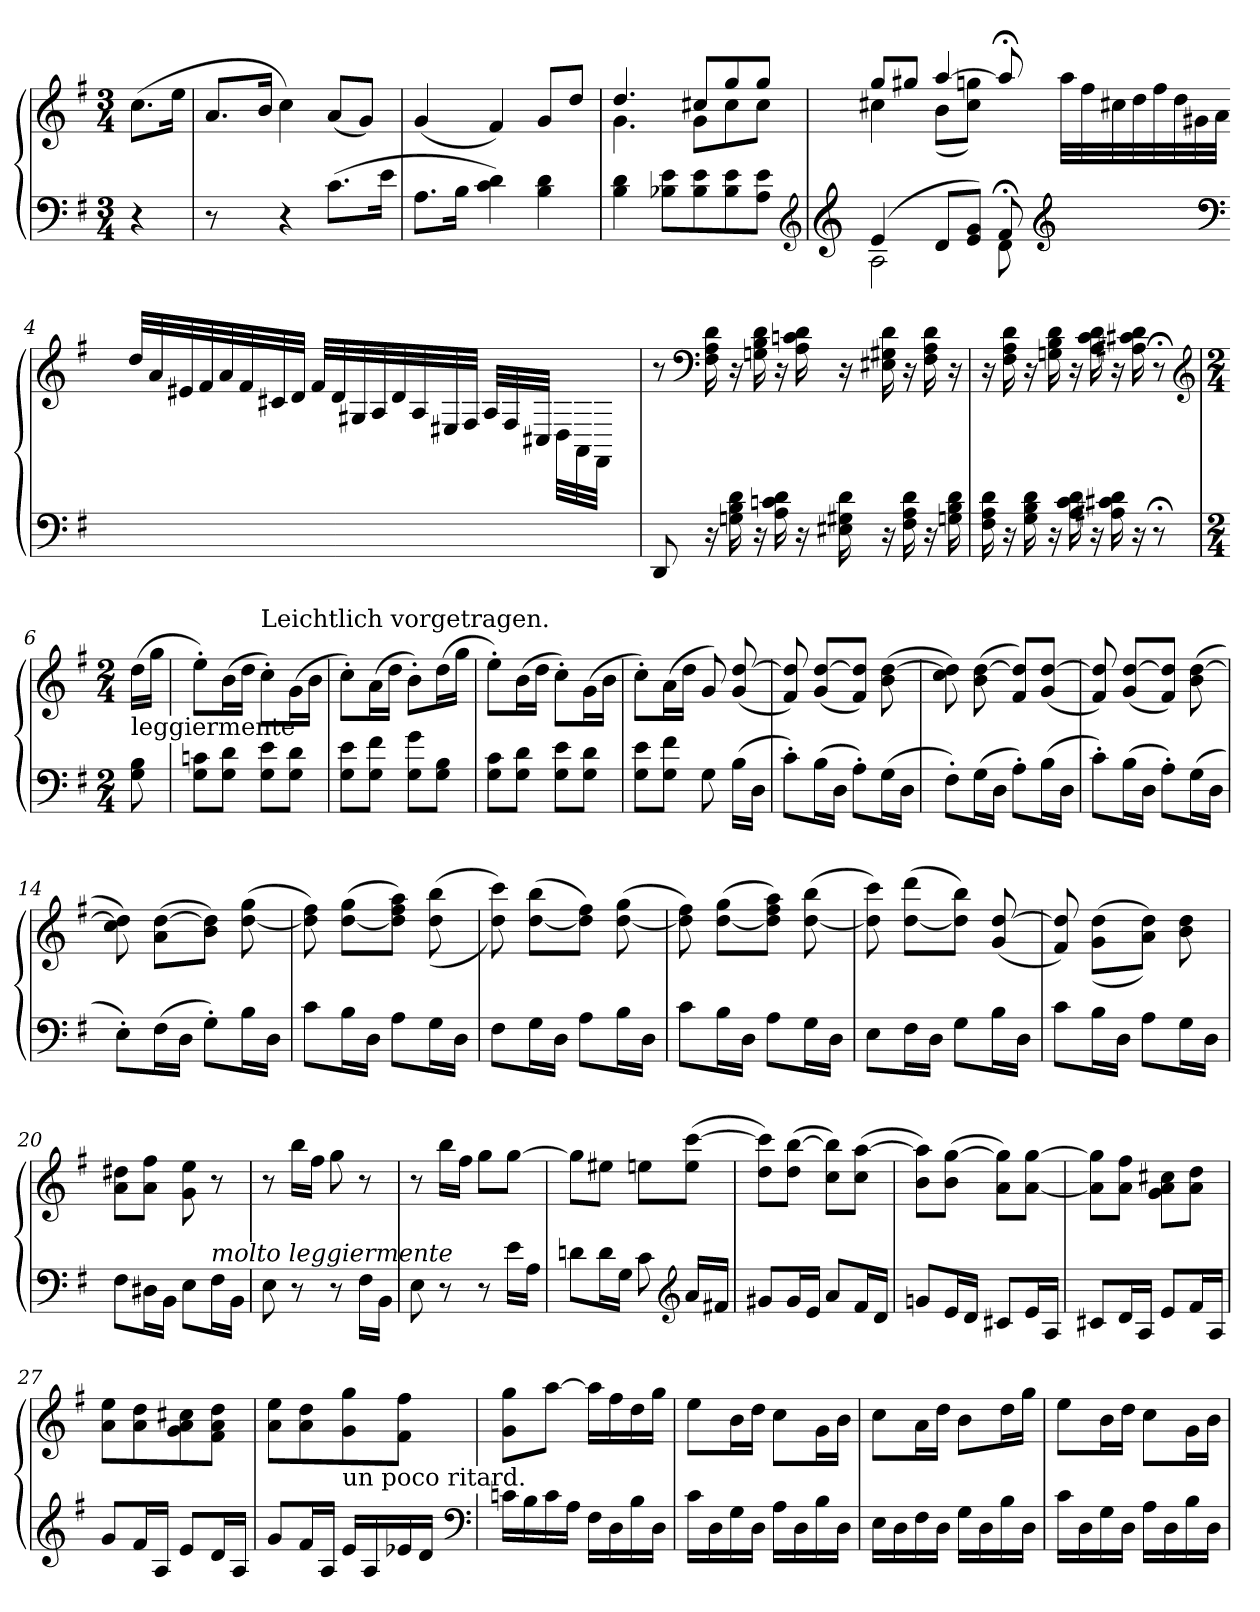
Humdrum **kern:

**kern	**kern
*part1	*part1
*staff2	*staff1
*clefF4	*clefG2
*k[f#]	*k[f#]
*G:	*G:
*M3/4	*M3/4
=	=
4r	(>8.cc\L
.	16ee\Jk
=1	=1
8r	8.a/L
8ryy	.
.	16b/Jk
4r	4cc\)
(>8.c\L	(<8a/L
.	8g/J)
16e\Jk	.
=2	=2
8.A\L	(<4g/
16B\Jk	.
4c\ 4d\)	4f#/)
4B\ 4d\	8g/L
.	8dd/J
=3	=3
*	*^
4B\ 4d\	4.dd/	4.g\
8B-X\ 8e\L	.	.
8B-\ 8e\	8cc#X/L	8g\L
8B-\ 8e\	8gg/	8cc#\
8A\ 8e\J	8gg/J	8cc#\J
*clefG2	*	*
=4	=4	=4
*clefG2	*	*
*^	*	*
(>4e/	2A\	8gg/L	4cc#X\
.	.	8gg#X/J	.
8d/L	.	[4aa/	(<8b\L
8e/ 8g/J)	.	.	8cc#\ 8ggn\J)
8f#;</	8d\	8aa;</]	4ryy
*clefG2	*	*	*
8ryy	8ryy	32aa!\LLL	.
.	.	32ff#!\	.
.	.	32cc#X!\	.
.	.	32dd!\	.
8ryy	8ryy	32ff#!\	8ryy
.	.	32dd!\	.
.	.	32g#X!\	.
.	.	32a!\JJJ	.
*v	*v	*	*
*	*v	*v
*clefF4	*
!!LO:LB:g=z
=4-	=4-
8ryy	8ryy
8ryy	32dd!/LLL
.	32a!/
.	32e#X!/
.	32f#!/
4ryy	32a!/
.	32f#!/
.	32c#X!/
.	32d!/JJJ
.	32f#!\LLL
.	32d!\
.	32G#X!/
.	32A!/
4..ryy	32d!/
.	32A!/
.	32E#X!/
.	32F#!/JJJ
.	32A!/LLL
.	32F#!/
.	32C#X!/JJJ
.	32D!\LLL
.	32AA!\
.	32FF#!\JJJ
.	8ryy
=5	=5
8DD/	8r
*	*clefF4
16r	16F#\ 16A\ 16d\
16Gn\ 16B\ 16d\	16r
16r	16Gn\ 16B\ 16d\
16A\ 16cn\ 16d\	16r
16r	16A\ 16cn\ 16d\
16E#X\ 16G#X\ 16d\	16r
16r	16E#X\ 16G#X\ 16d\
16F#\ 16A\ 16d\	16r
16r	16F#\ 16A\ 16d\
16Gn\ 16B\ 16d\	16r
=6	=6
16F#\ 16A\ 16d\	16r
16r	16F#\ 16A\ 16d\
16G\ 16B\ 16d\	16r
16r	16Gn\ 16B\ 16d\
16A\ 16c\ 16d\	16r
16r	16A\ 16c\ 16d\
16A#X\ 16c#X\ 16d\	16r
16r	16A#X\ 16c#X\ 16d\
8r;<	8r;<
*	*clefG2
!!LO:PB:g=z
=6	=6
*M2/4	*M2/4
!	!LO:TX:b:t=leggiermente
8G\ 8B\	(>16dd\LL
.	16gg\JJ
=7	=7
8G\ 8cn\L	8ee'\L)
8G\ 8d\J	(>16b\L
.	16dd\JJ
!	!LO:TX:a:t=Leichtlich vorgetragen.
8G\ 8e\L	8cc'\L)
8G\ 8d\J	(>16g\L
.	16b\JJ
=8	=8
8G\ 8e\L	8cc'\L)
8G\ 8f#\J	(>16a\L
.	16dd\JJ
8G\ 8g\L	8b'\L)
8G\ 8B\J	(>16dd\L
.	16gg\JJ
=9	=9
8G\ 8c\L	8ee'\L)
8G\ 8d\J	(>16b\L
.	16dd\JJ
8G\ 8e\L	8cc'\L)
8G\ 8d\J	(>16g\L
.	16b\JJ
=10	=10
8G\ 8e\L	8cc'\L)
8G\ 8f#\J	(>16a\L
.	16dd\JJ
8G\	8g/)
(>16B\LL	(<8g/ [8dd/
16D\JJ	.
=11	=11
8c'\L)	8f#/ 8dd]/)
(>16B\L	(<8g/ [8dd/L
16D\JJ	.
8A'\L)	8f#/ 8dd]/J)
(>16G\L	(<8b\ [8dd\
16D\JJ	.
=12	=12
8F#'\L)	8cc\ 8dd]\)
(>16G\L	(<8b\ [8dd\
16D\JJ	.
8A'\L)	8f#/ 8dd]/L)
(>16B\L	(<8g/ [8dd/J
16D\JJ	.
!!LO:LB:g=z
=13	=13
8c'\L)	8f#/ 8dd]/)
(>16B\L	(<8g/ [8dd/L
16D\JJ	.
8A'\L)	8f#/ 8dd]/J)
(>16G\L	(<8b\ [8dd\
16D\JJ	.
=14	=14
8E'\L)	8cc\ 8dd]\)
(>16F#\L	(<8a\ [8dd\L
16D\JJ	.
8G'\L)	8b\ 8dd]\J)
16B\L	(>[8dd\ 8gg\
16D\JJ	.
=15	=15
8c\L	8dd]\ 8ff#\)
16B\L	(>[8dd\ 8gg\L
16D\JJ	.
8A\L	8dd]\ 8ff#\ 8aa\J)
16G\L	(>(<8dd\ 8bb\
16D\JJ	.
=16	=16
8F#\L	8dd\ 8ccc\))
16G\L	(>[8dd\ 8bb\L
16D\JJ	.
8A\L	8dd]\ 8ff#\J)
16B\L	(>[8dd\ 8gg\
16D\JJ	.
=17	=17
8c\L	8dd]\ 8ff#\)
16B\L	(>[8dd\ 8gg\L
16D\JJ	.
8A\L	8dd]\ 8ff#\ 8aa\J)
16G\L	(>[8dd\ 8bb\
16D\JJ	.
=18	=18
8E\L	8dd]\ 8ccc\)
16F#\L	(>[8dd\ 8ddd\L
16D\JJ	.
8G\L	8dd]\ 8bb\J)
16B\L	(<8g/ [8dd/
16D\JJ	.
!!LO:LB:g=z
=19	=19
8c\L	8f#/ 8dd]/)
16B\L	(>(<8g\ 8dd\L
16D\JJ	.
8A\L	8a\ 8dd\J))
16G\L	8b\ 8dd\
16D\JJ	.
=20	=20
8F#\L	8a\ 8dd#X\L
16D#X\L	8a\ 8ff#\J
16BB\JJ	.
8E\L	8g\ 8ee\
!LO:TX:a:i:t=molto leggiermente	!
16F#\L	8r
16BB\JJ	.
=21	=21
8E\	8r
8r	16bb\LL
.	16ff#\JJ
8r	8gg\
16F#\LL	8r
16BB\JJ	.
=22	=22
8E\	8r
8r	16bb\LL
.	16ff#\JJ
8r	8gg\L
16e\LL	[8gg\J
16A\JJ	.
=23	=23
8dn\L	8gg\L]
16d\L	8ee#X\J
16G\JJ	.
8c\	8een\L
*clefG2	*
16a/LL	(<8ee\ [8ccc\J
16f#X/JJ	.
=24	=24
8g#X/L	8dd\ 8ccc]\L)
16g#/L	(<8dd\ [8bb\J
16e/JJ	.
8a/L	8cc\ 8bb]\L)
16f#/L	(<8cc\ [8aa\J
16d/JJ	.
!!LO:LB:g=z
=25	=25
8gn/L	8b\ 8aa]\L)
16e/L	(<8b\ [8gg\J
16d/JJ	.
8c#X/L	8a\ 8gg]\L)
16e/L	[8a\ [8gg\J
16A/JJ	.
=26	=26
8c#X/L	8a]\ 8gg]\L
16d/L	8a\ 8ff#\J
16A/JJ	.
8e/L	8g\ 8a\ 8cc#X\L
16f#/L	8a\ 8dd\J
16A/JJ	.
=27	=27
8g/L	8a\ 8ee\L
16f#/L	8a\ 8dd\
16A/JJ	.
8e/L	8g\ 8a\ 8cc#X\
16d/L	8f#\ 8a\ 8dd\J
16A/JJ	.
=28	=28
8g/L	8a\ 8ee\L
16f#/L	8a\ 8dd\
16A/JJ	.
!	!LO:TX:b:t=un poco ritard.
16e/LL	8g\ 8gg\
16A/	.
16e-X/	8f#\ 8ff#\J
16d/JJ	.
*clefF4	*
=29	=29
16cn\LL	8g\ 8gg\L
16B\	.
16c\	[8aa\J
16A\JJ	.
16F#\LL	16aa\LL]
16D\	16ff#\
16B\	16dd\
16D\JJ	16gg\JJ
=30	=30
16c\LL	8ee\L
16D\	.
16G\	16b\L
16D\JJ	16dd\JJ
16A\LL	8cc\L
16D\	.
16B\	16g\L
16D\JJ	16b\JJ
!!LO:LB:g=z
=31	=31
16E\LL	8cc\L
16D\	.
16F#\	16a\L
16D\JJ	16dd\JJ
16G\LL	8b\L
16D\	.
16B\	16dd\L
16D\JJ	16gg\JJ
=32	=32
16c\LL	8ee\L
16D\	.
16G\	16b\L
16D\JJ	16dd\JJ
16A\LL	8cc\L
16D\	.
16B\	16g\L
16D\JJ	16b\JJ
=	=
*-	*-
